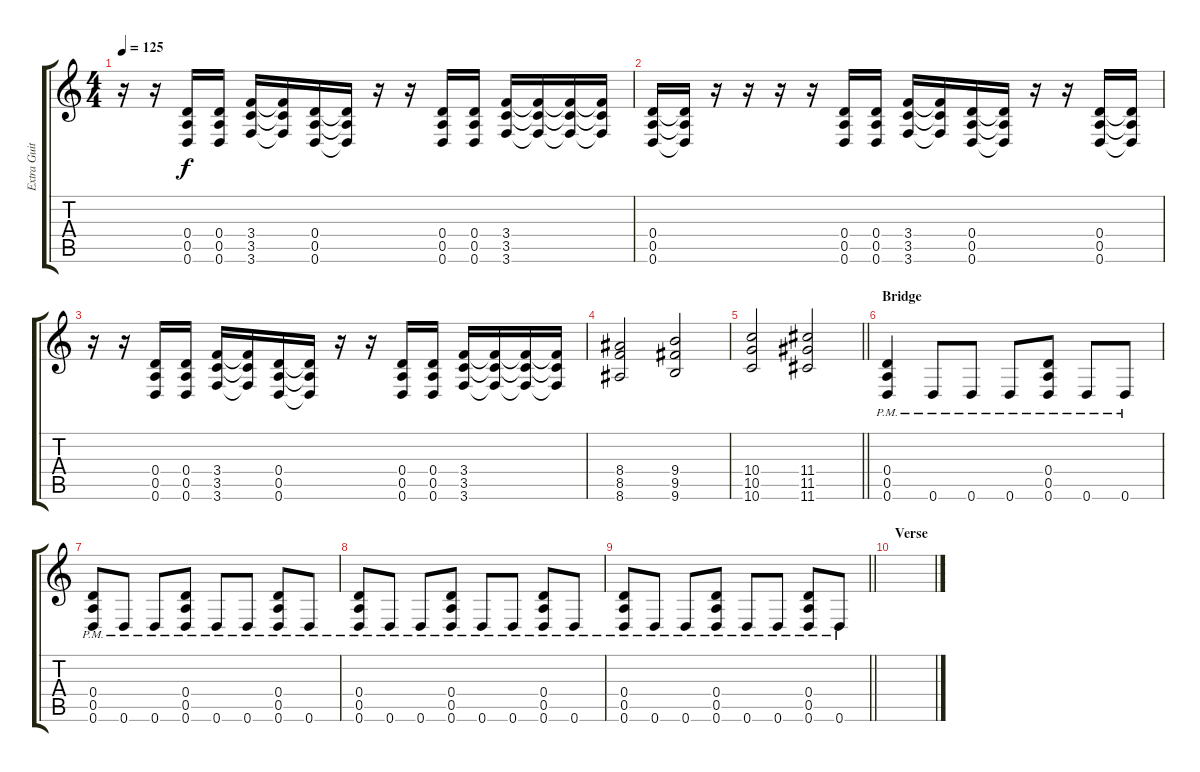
\track ("Extra Guitar" "Extra Guit") {instrument distortionguitar}
\staff {score tabs}
\tuning (E4 B3 G3 D3 A2 D2) {hide}
\ts (4 4)
\tempo 125
\clef g2
\ks c
r.16{dy f} r.16 (0.4 0.5 0.6).16 (0.4 0.5 0.6).16 (3.4 3.5 3.6).16 (3.4{t} 3.5{t} 3.6{t}).16 (0.4 0.5 0.6).16 (0.4{t} 0.5{t} 0.6{t}).16 r.16 r.16 (0.4 0.5 0.6).16 (0.4 0.5 0.6).16 (3.4 3.5 3.6).16 (3.4{t} 3.5{t} 3.6{t}).16 (3.4{t} 3.5{t} 3.6{t}).16 (3.4{t} 3.5{t} 3.6{t}).16 |
(0.4 0.5 0.6).16 (0.4{t} 0.5{t} 0.6{t}).16 r.16 r.16 r.16 r.16 (0.4 0.5 0.6).16 (0.4 0.5 0.6).16 (3.4 3.5 3.6).16 (3.4{t} 3.5{t} 3.6{t}).16 (0.4 0.5 0.6).16 (0.4{t} 0.5{t} 0.6{t}).16 r.16 r.16 (0.4 0.5 0.6).16 (0.4{t} 0.5{t} 0.6{t}).16 |
r.16 r.16 (0.4 0.5 0.6).16 (0.4 0.5 0.6).16 (3.4 3.5 3.6).16 (3.4{t} 3.5{t} 3.6{t}).16 (0.4 0.5 0.6).16 (0.4{t} 0.5{t} 0.6{t}).16 r.16 r.16 (0.4 0.5 0.6).16 (0.4 0.5 0.6).16 (3.4 3.5 3.6).16 (3.4{t} 3.5{t} 3.6{t}).16 (3.4{t} 3.5{t} 3.6{t}).16 (3.4{t} 3.5{t} 3.6{t}).16 |
(8.4 8.5 8.6).2 (9.4 9.5 9.6).2 |
\barLineRight lightlight
(10.4 10.5 10.6).2 (11.4 11.5 11.6).2 |
\section ("" "Bridge")
(0.4 0.5 0.6{pm}).4 0.6{pm}.8 0.6{pm}.8 0.6{pm}.8 (0.4 0.5 0.6{pm}).8 0.6{pm}.8 0.6{pm}.8 |
(0.4 0.5 0.6{pm}).8 0.6{pm}.8 0.6{pm}.8 (0.4 0.5 0.6{pm}).8 0.6{pm}.8 0.6{pm}.8 (0.4 0.5 0.6{pm}).8 0.6{pm}.8 |
(0.4 0.5 0.6{pm}).8 0.6{pm}.8 0.6{pm}.8 (0.4 0.5 0.6{pm}).8 0.6{pm}.8 0.6{pm}.8 (0.4 0.5 0.6{pm}).8 0.6{pm}.8 |
\barLineRight lightlight
(0.4 0.5 0.6{pm}).8 0.6{pm}.8 0.6{pm}.8 (0.4 0.5 0.6{pm}).8 0.6{pm}.8 0.6{pm}.8 (0.4 0.5 0.6{pm}).8 0.6{pm}.8 |
\section ("" "Verse")
